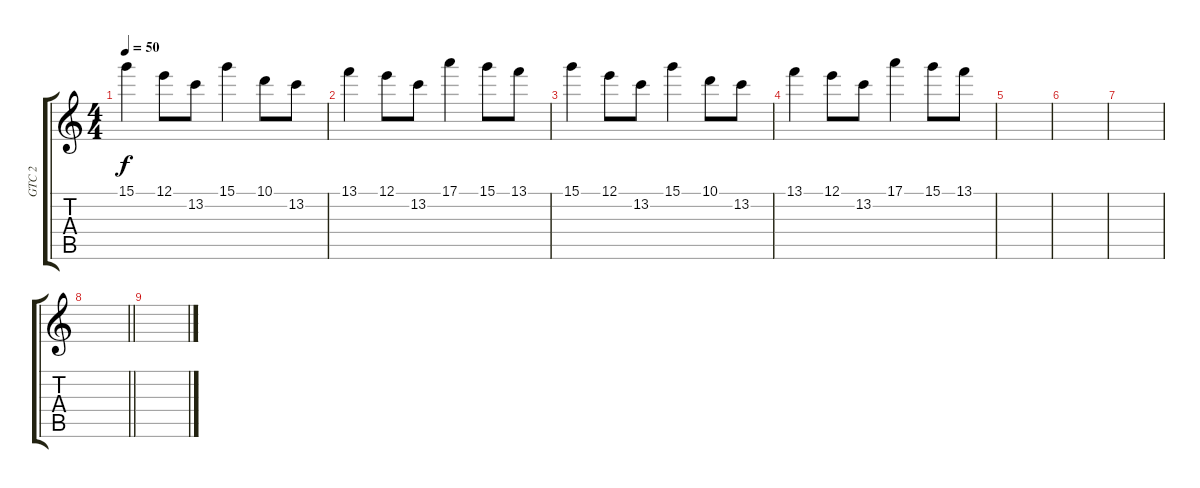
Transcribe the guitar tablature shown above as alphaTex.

\track ("GTC 2" "GTC 2") {instrument electricguitarjazz}
\staff {score tabs}
\tuning (E4 B3 G3 D3 A2 D2) {hide}
\ts (4 4)
\tempo 50
\clef g2
\ks c
15.1.4{dy f} 12.1.8 13.2.8 15.1.4 10.1.8 13.2.8 |
13.1.4 12.1.8 13.2.8 17.1.4 15.1.8 13.1.8 |
15.1.4 12.1.8 13.2.8 15.1.4 10.1.8 13.2.8 |
13.1.4 12.1.8 13.2.8 17.1.4 15.1.8 13.1.8 |
|
|
|
\barLineRight lightlight
|
\section ("" "")
